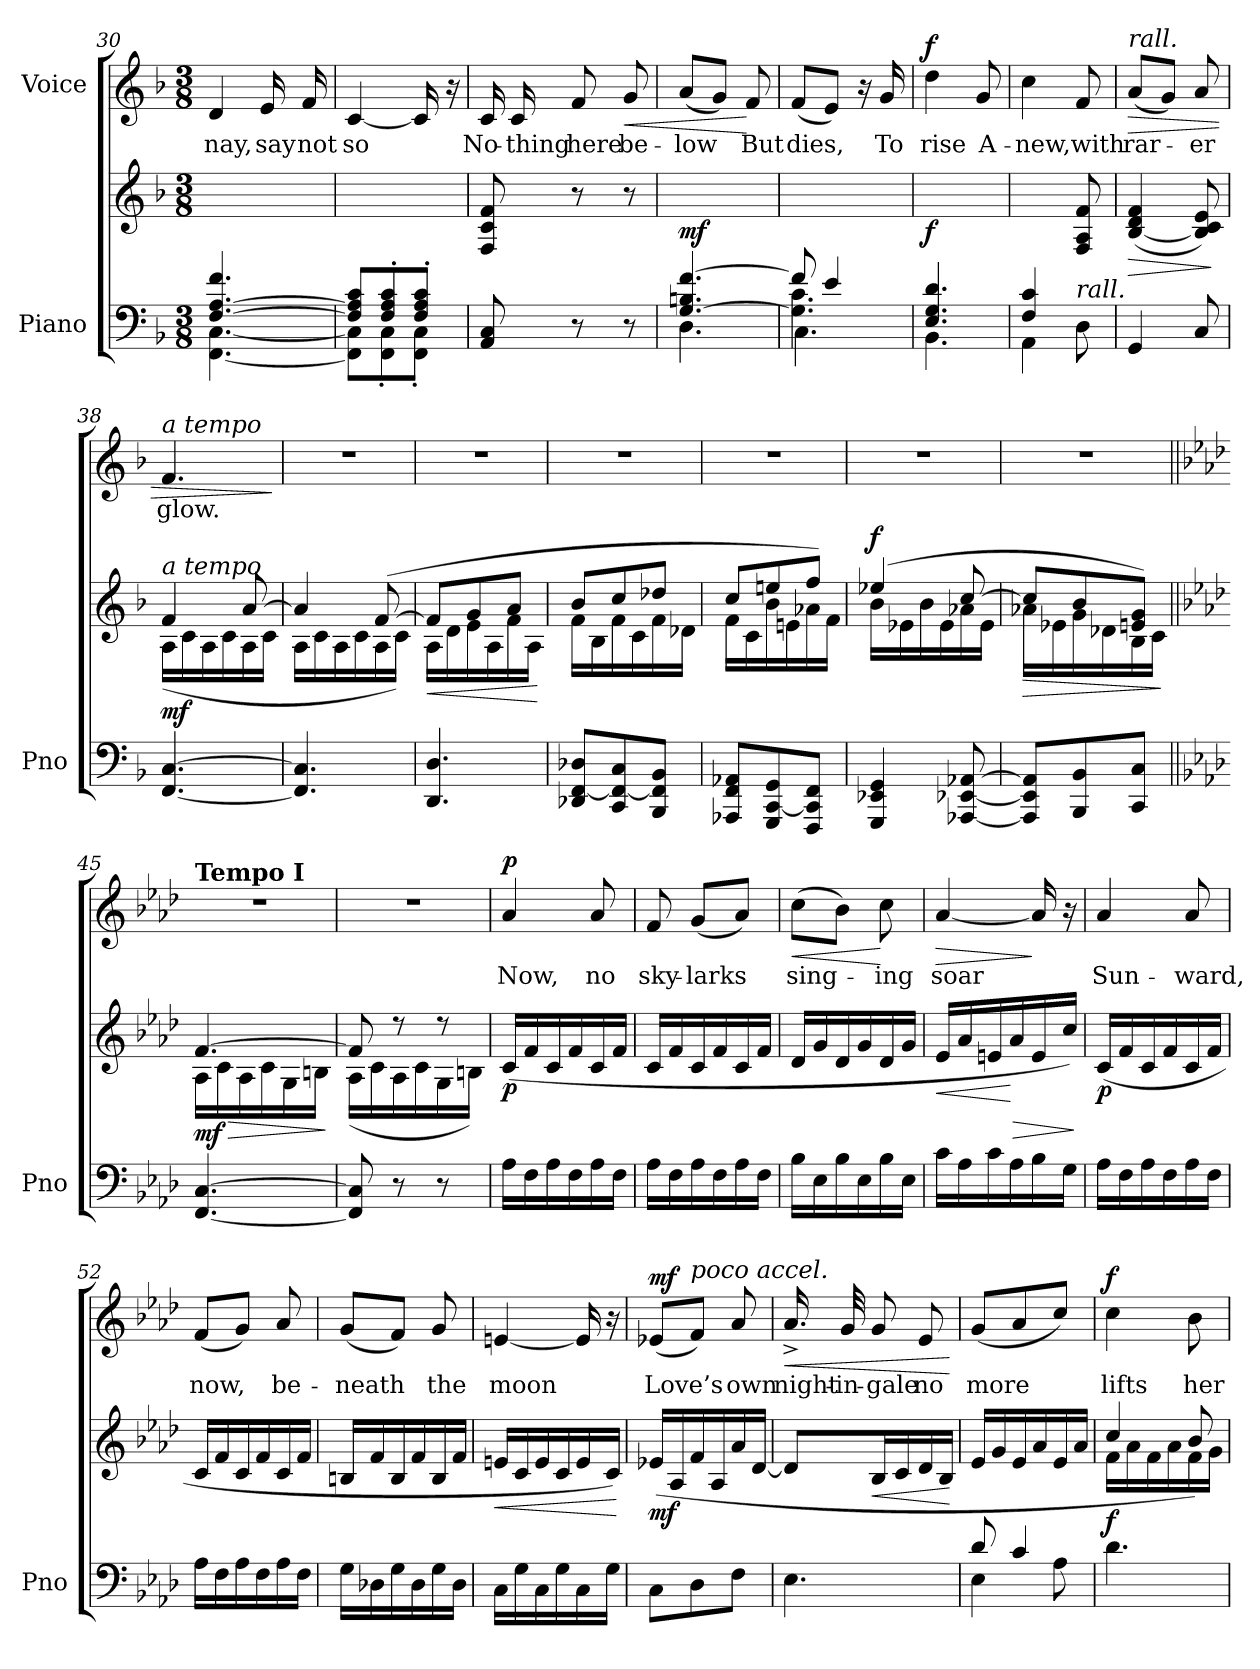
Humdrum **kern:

**kern	**kern	**dynam	**kern	**text	**dynam
*part2	*part2	*part2	*part1	*part1	*part1
*staff3	*staff2	*staff2/3	*staff1	*staff1	*staff1
*I"Piano	*	*	*I"Voice	*	*
*I'Pno	*	*	*	*	*
*clefF4	*clefG2	*	*clefG2	*	*
*k[b-]	*k[b-]	*	*k[b-]	*	*
*M3/8	*M3/8	*	*M3/8	*	*
=30	=30	=30	=30	=30	=30
*^	*	*	*	*	*
[>4.F/ [4.A/ 4.f/	[4.FF\ [<4.C\	4.ryy	.	4d/	nay,	.
.	.	.	.	16e/	say	.
.	.	.	.	16f/	not	.
=31	=31	=31	=31	=31	=31	=31
8F/] 8A/] 8c/L	8FF\] 8C\]L	4.ryy	.	[4c/	so	.
8F/'> 8A/'> 8c/'>	8FF\'< 8C\'<	.	.	.	.	.
8F/'> 8A/'> 8c/'>J	8FF\'< 8C\'<J	.	.	16c/]	.	.
.	.	.	.	16r	.	.
*v	*v	*	*	*	*	*
=32	=32	=32	=32	=32	=32
8AA/ 8C/	8F/ 8c/ 8f/	.	16c/	No-	.
.	.	.	16c/	-thing	.
8r	8r	.	8f/	here	.
!	!	!	!	!	!LO:HP:b
8r	8r	.	8g/	be-	<
=33	=33	=33	=33	=33	=33
*^	*	*	*	*	*
!	!	!	!LO:DY:b	!	!	!
[4.G/ 4.Bn/ [4.f/	4.D\	4.ryy	mf	(8a/L	-low	.
.	.	.	.	8g/J)	.	.
.	.	.	.	8f/	But	[
=34	=34	=34	=34	=34	=34	=34
*	*^	*	*	*	*	*
8f/]	4.G\] 4.c\	4.C\	4.ryy	.	(8f/L	dies,	.
4e/	.	.	.	.	8e/J)	.	.
.	.	.	.	.	16r	.	.
.	.	.	.	.	16g/	To	.
*	*v	*v	*	*	*	*	*
=35	=35	=35	=35	=35	=35	=35
!	!	!	!LO:DY:b	!	!	!LO:DY:a
4.E/ 4.G/ 4.d/	4.BB-\	4.ryy	f	4dd\	rise	f
.	.	.	.	8g/	A-	.
=36	=36	=36	=36	=36	=36	=36
4F/ 4c/	4AA\	4ryy	.	4cc\	-new,	.
!LO:TX:i:t=rall.	!	!	!	!	!	!
8ryy	8D\	8F/ 8A/ 8f/	.	8f/	with	.
=37	=37	=37	=37	=37	=37	=37
!	!	!	!	!LO:TX:i:t=rall.	!	!
!	!	!	!LO:HP:b	!	!	!LO:HP:b
*v	*v	*	*	*	*	*
4GG/	(>[4B-/ 4d/ 4f/	>	(8a/L	rar-	>
.	.	.	8g/J)	.	.
8C/	8B-/] 8c/ 8e/)	.	8a/	-er	.
.	.	]	.	.	.
=38	=38	=38	=38	=38	=38
*	*^	*	*	*	*
!	!	!	!	!LO:TX:i:t=a tempo	!	!
!	!LO:TX:i:t=a tempo	!	!	!	!	!
!	!	!	!LO:DY:b	!	!	!
[4.FF/ [4.C/	4f/	(16A\LL	mf	4.f/	glow.	.
.	.	16c\	.	.	.	.
.	.	16A\	.	.	.	.
.	.	16c\	.	.	.	.
.	[8a/	16A\	.	.	.	.
.	.	16c\JJ	.	.	.	.
*	*v	*v	*	*	*	*
.	.	.	.	.	]
=39	=39	=39	=39	=39	=39
*	*^	*	*	*	*
4.FF/] 4.C/]	4a/]	16A\LL	.	4.r	.	.
.	.	16c\	.	.	.	.
.	.	16A\	.	.	.	.
.	.	16c\	.	.	.	.
.	([8f/	16A\	.	.	.	.
.	.	16c\JJ)	.	.	.	.
=40	=40	=40	=40	=40	=40	=40
!	!	!	!LO:HP:b	!	!	!
4.DD/ 4.D/	8f/L]	16A\LL	<	4.r	.	.
.	.	16d\	.	.	.	.
.	8g/	16e\	.	.	.	.
.	.	16A\	.	.	.	.
.	8a/J	16f\	.	.	.	.
.	.	16A\JJ	.	.	.	.
*	*v	*v	*	*	*	*
.	.	[	.	.	.
=41	=41	=41	=41	=41	=41
*	*^	*	*	*	*
8DD-X/ [8FF/ 8D-X/L	8b-/L	16f\LL	.	4.r	.	.
.	.	16B-\	.	.	.	.
8CC/ 8FF/_ 8C/	8cc/	16f\	.	.	.	.
.	.	16c\	.	.	.	.
8BBB-/ 8FF/] 8BB-/J	8dd-X/J	16f\	.	.	.	.
.	.	16d-X\JJ	.	.	.	.
=42	=42	=42	=42	=42	=42	=42
8AAA-X/ 8FF/ 8AA-X/L	8cc/L	16f\LL	.	4.r	.	.
.	.	16c\	.	.	.	.
8GGG/ [8CC/ 8GG/	8een/	16b-\	.	.	.	.
.	.	16en\	.	.	.	.
8FFF/ 8CC/] 8FF/J	8ff/J)	16a-X\	.	.	.	.
.	.	16f\JJ	.	.	.	.
=43	=43	=43	=43	=43	=43	=43
!	!	!	!LO:DY:a	!	!	!
4GGG/ 4EE-X/ 4GG/	(4ee-X/	16b-\LL	f	4.r	.	.
.	.	16e-X\	.	.	.	.
.	.	16b-\	.	.	.	.
.	.	16e-\	.	.	.	.
[8AAA-X/ [>8EE-X/ [8AA-X/	[8cc/	16a-X\	.	.	.	.
.	.	16e-\JJ	.	.	.	.
=44	=44	=44	=44	=44	=44	=44
!	!	!	!LO:HP:b	!	!	!
8AAA-/] 8EE-/] 8AA-/]L	8cc/L]	16a-X\LL	>	4.r	.	.
.	.	16e-X\	.	.	.	.
8BBB-/ 8BB-/	8b-/	16g\	.	.	.	.
.	.	16d-X\	.	.	.	.
8CC/ 8C/J	8en/ 8g/J)	16B-\	.	.	.	.
.	.	16c\JJ	.	.	.	.
*	*v	*v	*	*	*	*
.	.	]	.	.	.
=45||	=45||	=45||	=45||	=45||	=45||
*k[b-e-a-d-]	*k[b-e-a-d-]	*	*k[b-e-a-d-]	*	*
!	!	!	!LO:TX:a:B:t=Tempo I	!	!
!	!	!LO:HP:b	!	!	!
*	*^	*	*	*	*
!	!	!	!LO:DY:n=1:b	!	!	!
[4.FF/ [4.C/	[4.f/	16A-\LL	> mf	4.r	.	.
.	.	16c\	.	.	.	.
.	.	16A-\	.	.	.	.
.	.	16c\	.	.	.	.
.	.	16G\	.	.	.	.
.	.	16Bn\JJ	.	.	.	.
*	*v	*v	*	*	*	*
.	.	]	.	.	.
=46	=46	=46	=46	=46	=46
*	*^	*	*	*	*
8FF/] 8C/]	8f/]	(>16A-\LL	.	4.r	.	.
.	.	16c\	.	.	.	.
8r	8r	16A-\	.	.	.	.
.	.	16c\	.	.	.	.
8r	8r	16G\	.	.	.	.
.	.	16Bn\JJ)	.	.	.	.
=47	=47	=47	=47	=47	=47	=47
!	!	!	!LO:DY:b	!	!	!LO:DY:a
*	*v	*v	*	*	*	*
16A-\LL	(<16c/LL	p	4a-/	Now,	p
16F\	16f/	.	.	.	.
16A-\	16c/	.	.	.	.
16F\	16f/	.	.	.	.
16A-\	16c/	.	8a-/	no	.
16F\JJ	16f/JJ	.	.	.	.
=48	=48	=48	=48	=48	=48
16A-\LL	16c/LL	.	8f/	sky-	.
16F\	16f/	.	.	.	.
16A-\	16c/	.	(8g/L	-larks	.
16F\	16f/	.	.	.	.
16A-\	16c/	.	8a-/J)	.	.
16F\JJ	16f/JJ	.	.	.	.
=49	=49	=49	=49	=49	=49
!	!	!	!	!	!LO:HP:b
16B-\LL	16d-/LL	.	(8cc\L	sing-	<
16E-\	16g/	.	.	.	.
16B-\	16d-/	.	8b-\J)	.	.
16E-\	16g/	.	.	.	.
16B-\	16d-/	.	8cc\	-ing	[
16E-\JJ	16g/JJ	.	.	.	.
=50	=50	=50	=50	=50	=50
!	!	!LO:HP:b	!	!	!LO:HP:b
16c\LL	16e-/LL	<	[4a-/	soar	>
16A-\	16a-/	.	.	.	.
16c\	16en/	.	.	.	.
!	!	!LO:HP:n=1:b	!	!	!
16A-\	16a-/	[ >	.	.	.
16B-\	16e/	.	16a-/]	.	]
16G\JJ	16cc/JJ)	.	16r	.	.
.	.	]	.	.	.
=51	=51	=51	=51	=51	=51
!	!	!LO:DY:b	!	!	!
16A-\LL	(<16c/LL	p	4a-/	Sun-	.
16F\	16f/	.	.	.	.
16A-\	16c/	.	.	.	.
16F\	16f/	.	.	.	.
16A-\	16c/	.	8a-/	-ward,	.
16F\JJ	16f/JJ	.	.	.	.
=52	=52	=52	=52	=52	=52
16A-\LL	16c/LL	.	(8f/L	now,	.
16F\	16f/	.	.	.	.
16A-\	16c/	.	8g/J)	.	.
16F\	16f/	.	.	.	.
16A-\	16c/	.	8a-/	be-	.
16F\JJ	16f/JJ	.	.	.	.
=53	=53	=53	=53	=53	=53
16G\LL	16Bn/LL	.	(8g/L	-neath	.
16D-X\	16f/	.	.	.	.
16G\	16B/	.	8f/J)	.	.
16D-\	16f/	.	.	.	.
16G\	16B/	.	8g/	the	.
16D-\JJ	16f/JJ	.	.	.	.
=54	=54	=54	=54	=54	=54
!	!	!LO:HP:b	!	!	!
16C\LL	16en/LL	<	[4en/	moon	.
16G\	16c/	.	.	.	.
16C\	16e/	.	.	.	.
16G\	16c/	.	.	.	.
16C\	16e/	.	16e/]	.	.
16G\JJ	16c/JJ)	.	16r	.	.
.	.	[	.	.	.
=55	=55	=55	=55	=55	=55
!	!	!LO:DY:b	!	!	!LO:DY:a
8C\L	(16e-X/LL	mf	(8e-X/L	Love’s	mf
.	16A-/	.	.	.	.
!	!	!	!LO:TX:i:t=poco accel.	!	!
8D-\	16f/	.	8f/J)	.	.
.	16A-/	.	.	.	.
8F\J	16a-/	.	8a-/	own	.
.	[16d-/JJ	.	.	.	.
=56	=56	=56	=56	=56	=56
!	!	!	!	!	!LO:HP:b
4.E-\	8d-/L]	.	16.a-^>/	night-	<
.	.	.	32g/	-in-	.
!	!	!LO:HP:b	!	!	!
.	16B-/L	<	8g/	-gale	.
.	16c/	.	.	.	.
.	16d-/	.	8e-/	no	.
.	16B-/JJ	.	.	.	.
.	.	[	.	.	[
=57	=57	=57	=57	=57	=57
*^	*	*	*	*	*
8d-/	4E-\	16e-/LL	.	(8g/L	more	.
.	.	16g/	.	.	.	.
4c/	.	16e-/	.	8a-/	.	.
.	.	16a-/	.	.	.	.
.	8A-\	16e-/	.	8cc/J)	.	.
.	.	16a-/JJ	.	.	.	.
*v	*v	*	*	*	*	*
=58	=58	=58	=58	=58	=58
*	*^	*	*	*	*
!	!	!	!LO:DY:b	!	!	!LO:DY:a
4.d-\	4cc/	16f\LL	f	4cc\	lifts	f
.	.	16a-\	.	.	.	.
.	.	16f\	.	.	.	.
.	.	16a-\	.	.	.	.
.	8b-/)	16f\	.	8b-\	her	.
.	.	16g\JJ	.	.	.	.
*	*v	*v	*	*	*	*
=	=	=	=	=	=
*-	*-	*-	*-	*-	*-
